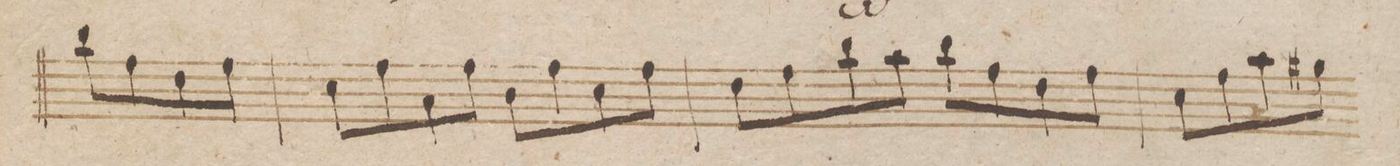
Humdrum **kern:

**kern	**dynam
*I"Violino 1mo	*
*clefG2	*
*k[b-]	*
*met(c|)	*
*M2/2	*
8bb-\L	.
8ff\	.
8dd\	.
8ff\J	.
=11	=11
8cc\L	.
8ff\	.
8a\	.
8ff\J	.
8b-\L	.
8ff\	.
8cc\	.
8ff\J	.
=12	=12
8dd\L	.
8ff\	.
8bb-\	.
8aa\J	.
8bb-\L	.
8ff\	.
8dd\	.
8ff\J	.
=13	=13
8cc\L	.
8ff\	.
8aa\	.
8gg#X\J	.
*-	*-
